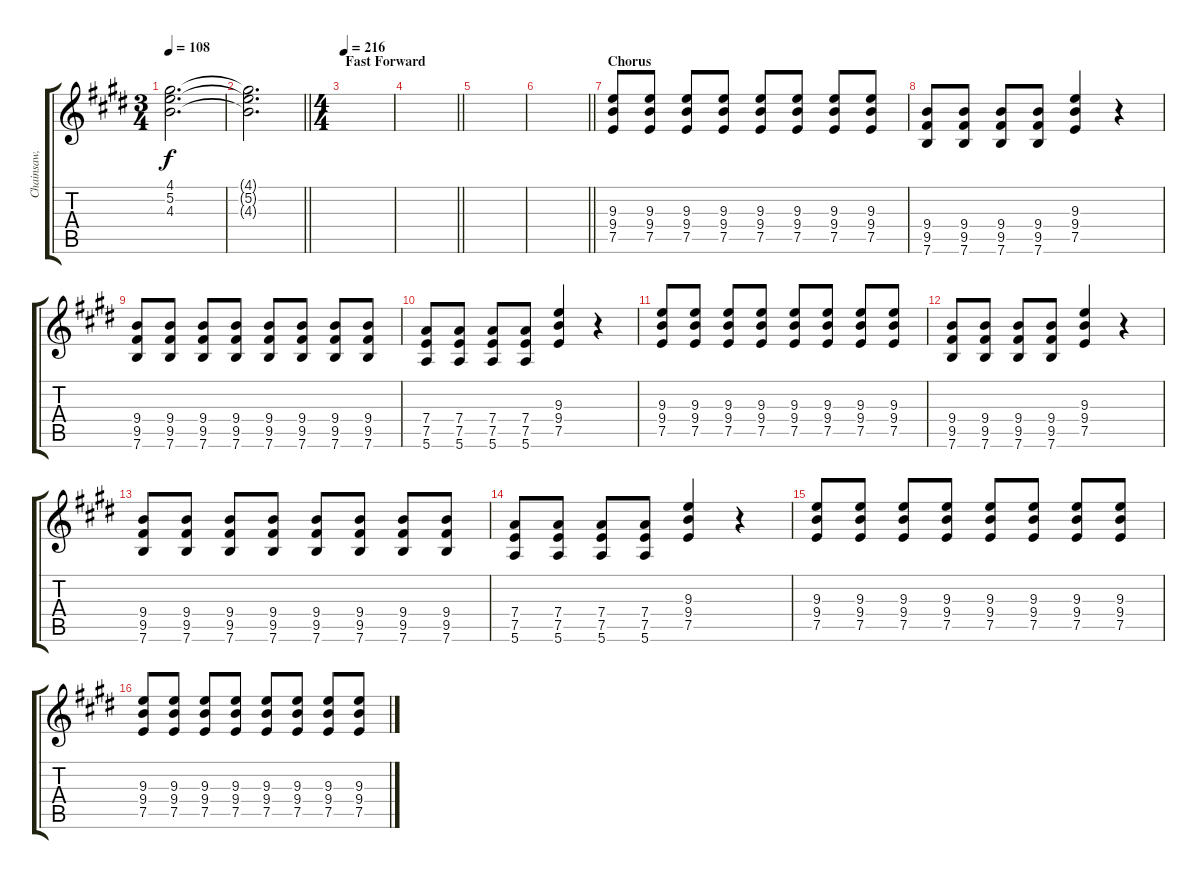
\track ("Chainsaw, Prince of Karate" "Chainsaw, ") {instrument electricguitarjazz}
\staff {score tabs}
\tuning (E4 B3 G3 D3 A2 E2) {hide}
\ts (3 4)
\tempo 108
\clef g2
\ks e
(4.1 5.2 4.3).2{d dy f} |
\barLineRight lightlight
(4.1{t} 5.2{t} 4.3{t}).2{d} |
\ts (4 4)
\section ("" "Fast Forward")
\tempo 216
|
\barLineRight lightlight
|
|
\barLineRight lightlight
|
\section ("" "Chorus")
(9.3 9.4 7.5).8 (9.3 9.4 7.5).8 (9.3 9.4 7.5).8 (9.3 9.4 7.5).8 (9.3 9.4 7.5).8 (9.3 9.4 7.5).8 (9.3 9.4 7.5).8 (9.3 9.4 7.5).8 |
(9.4 9.5 7.6).8 (9.4 9.5 7.6).8 (9.4 9.5 7.6).8 (9.4 9.5 7.6).8 (9.3 9.4 7.5).4 r.4 |
(9.4 9.5 7.6).8 (9.4 9.5 7.6).8 (9.4 9.5 7.6).8 (9.4 9.5 7.6).8 (9.4 9.5 7.6).8 (9.4 9.5 7.6).8 (9.4 9.5 7.6).8 (9.4 9.5 7.6).8 |
(7.4 7.5 5.6).8 (7.4 7.5 5.6).8 (7.4 7.5 5.6).8 (7.4 7.5 5.6).8 (9.3 9.4 7.5).4 r.4 |
(9.3 9.4 7.5).8 (9.3 9.4 7.5).8 (9.3 9.4 7.5).8 (9.3 9.4 7.5).8 (9.3 9.4 7.5).8 (9.3 9.4 7.5).8 (9.3 9.4 7.5).8 (9.3 9.4 7.5).8 |
(9.4 9.5 7.6).8 (9.4 9.5 7.6).8 (9.4 9.5 7.6).8 (9.4 9.5 7.6).8 (9.3 9.4 7.5).4 r.4 |
(9.4 9.5 7.6).8 (9.4 9.5 7.6).8 (9.4 9.5 7.6).8 (9.4 9.5 7.6).8 (9.4 9.5 7.6).8 (9.4 9.5 7.6).8 (9.4 9.5 7.6).8 (9.4 9.5 7.6).8 |
(7.4 7.5 5.6).8 (7.4 7.5 5.6).8 (7.4 7.5 5.6).8 (7.4 7.5 5.6).8 (9.3 9.4 7.5).4 r.4 |
(9.3 9.4 7.5).8 (9.3 9.4 7.5).8 (9.3 9.4 7.5).8 (9.3 9.4 7.5).8 (9.3 9.4 7.5).8 (9.3 9.4 7.5).8 (9.3 9.4 7.5).8 (9.3 9.4 7.5).8 |
(9.3 9.4 7.5).8 (9.3 9.4 7.5).8 (9.3 9.4 7.5).8 (9.3 9.4 7.5).8 (9.3 9.4 7.5).8 (9.3 9.4 7.5).8 (9.3 9.4 7.5).8 (9.3 9.4 7.5).8
